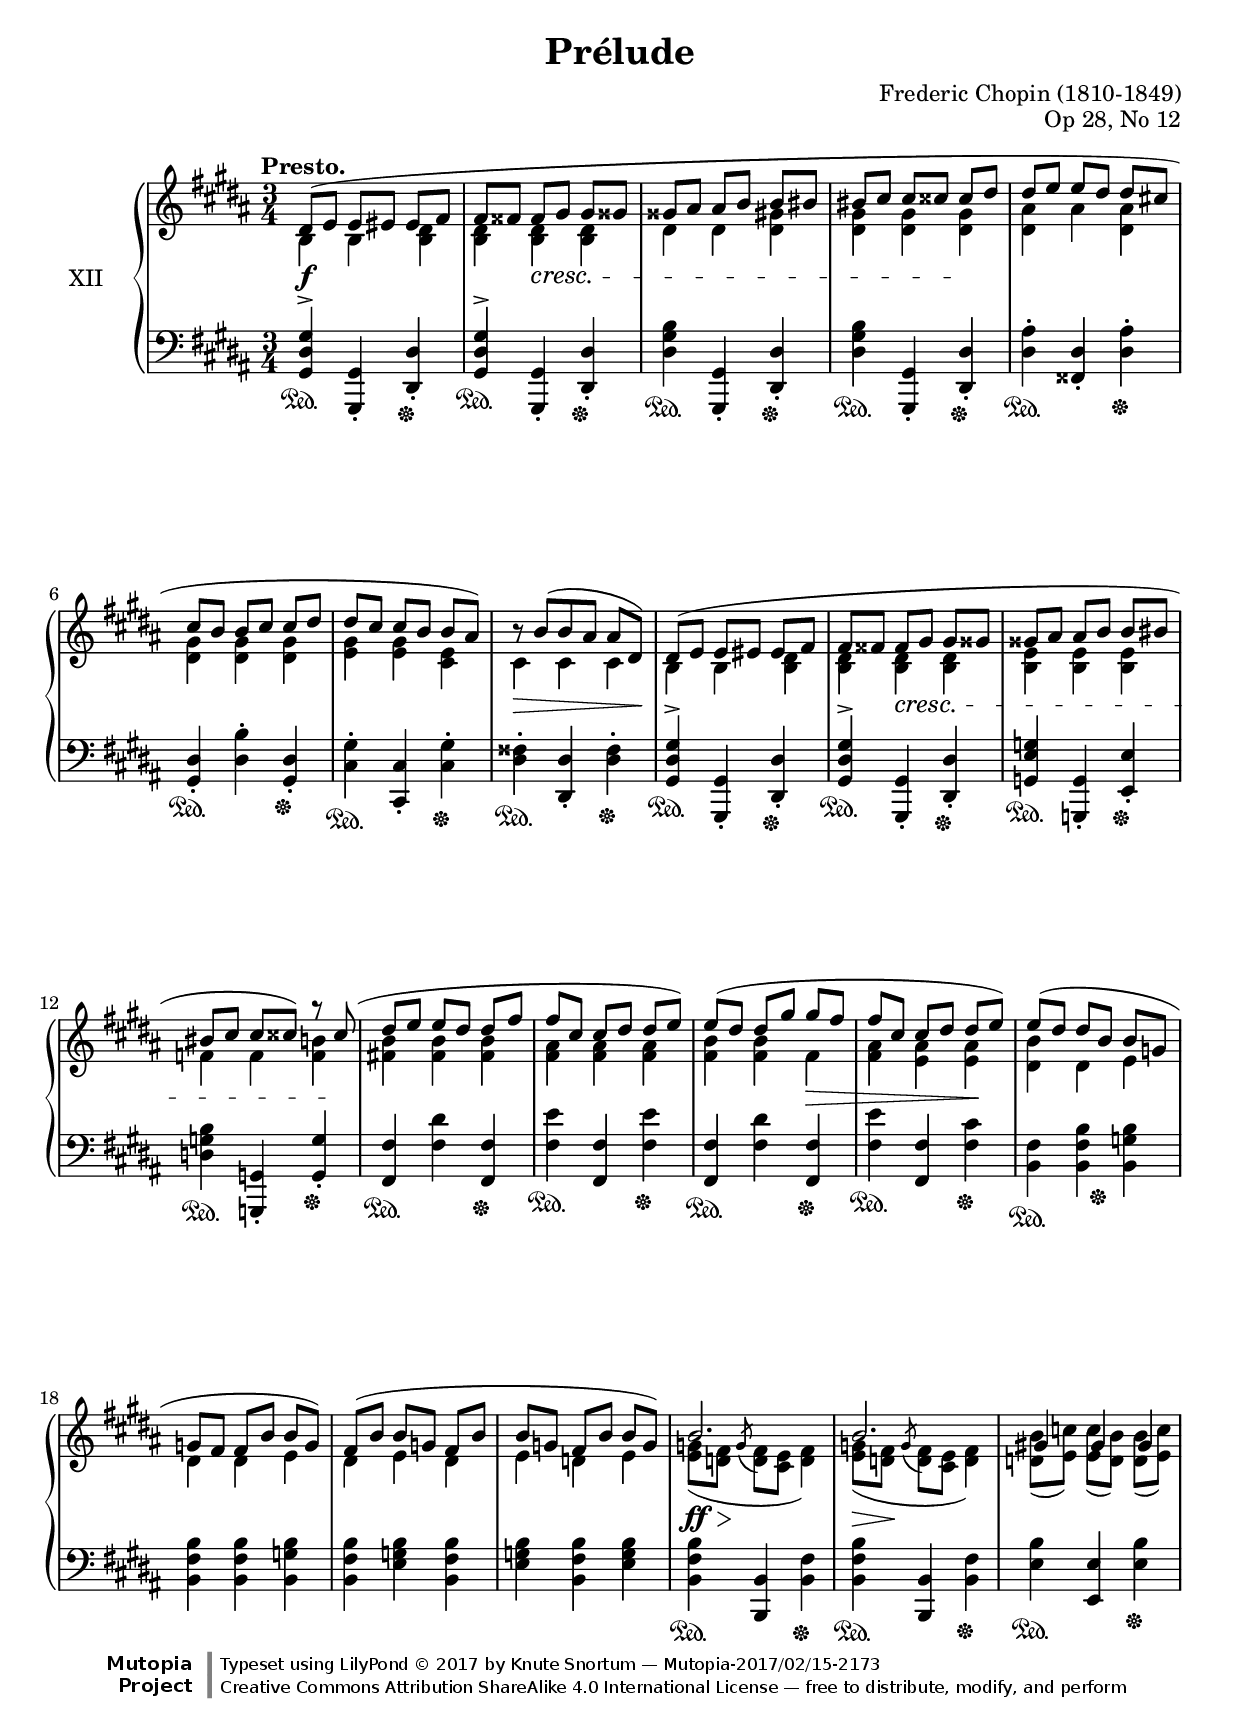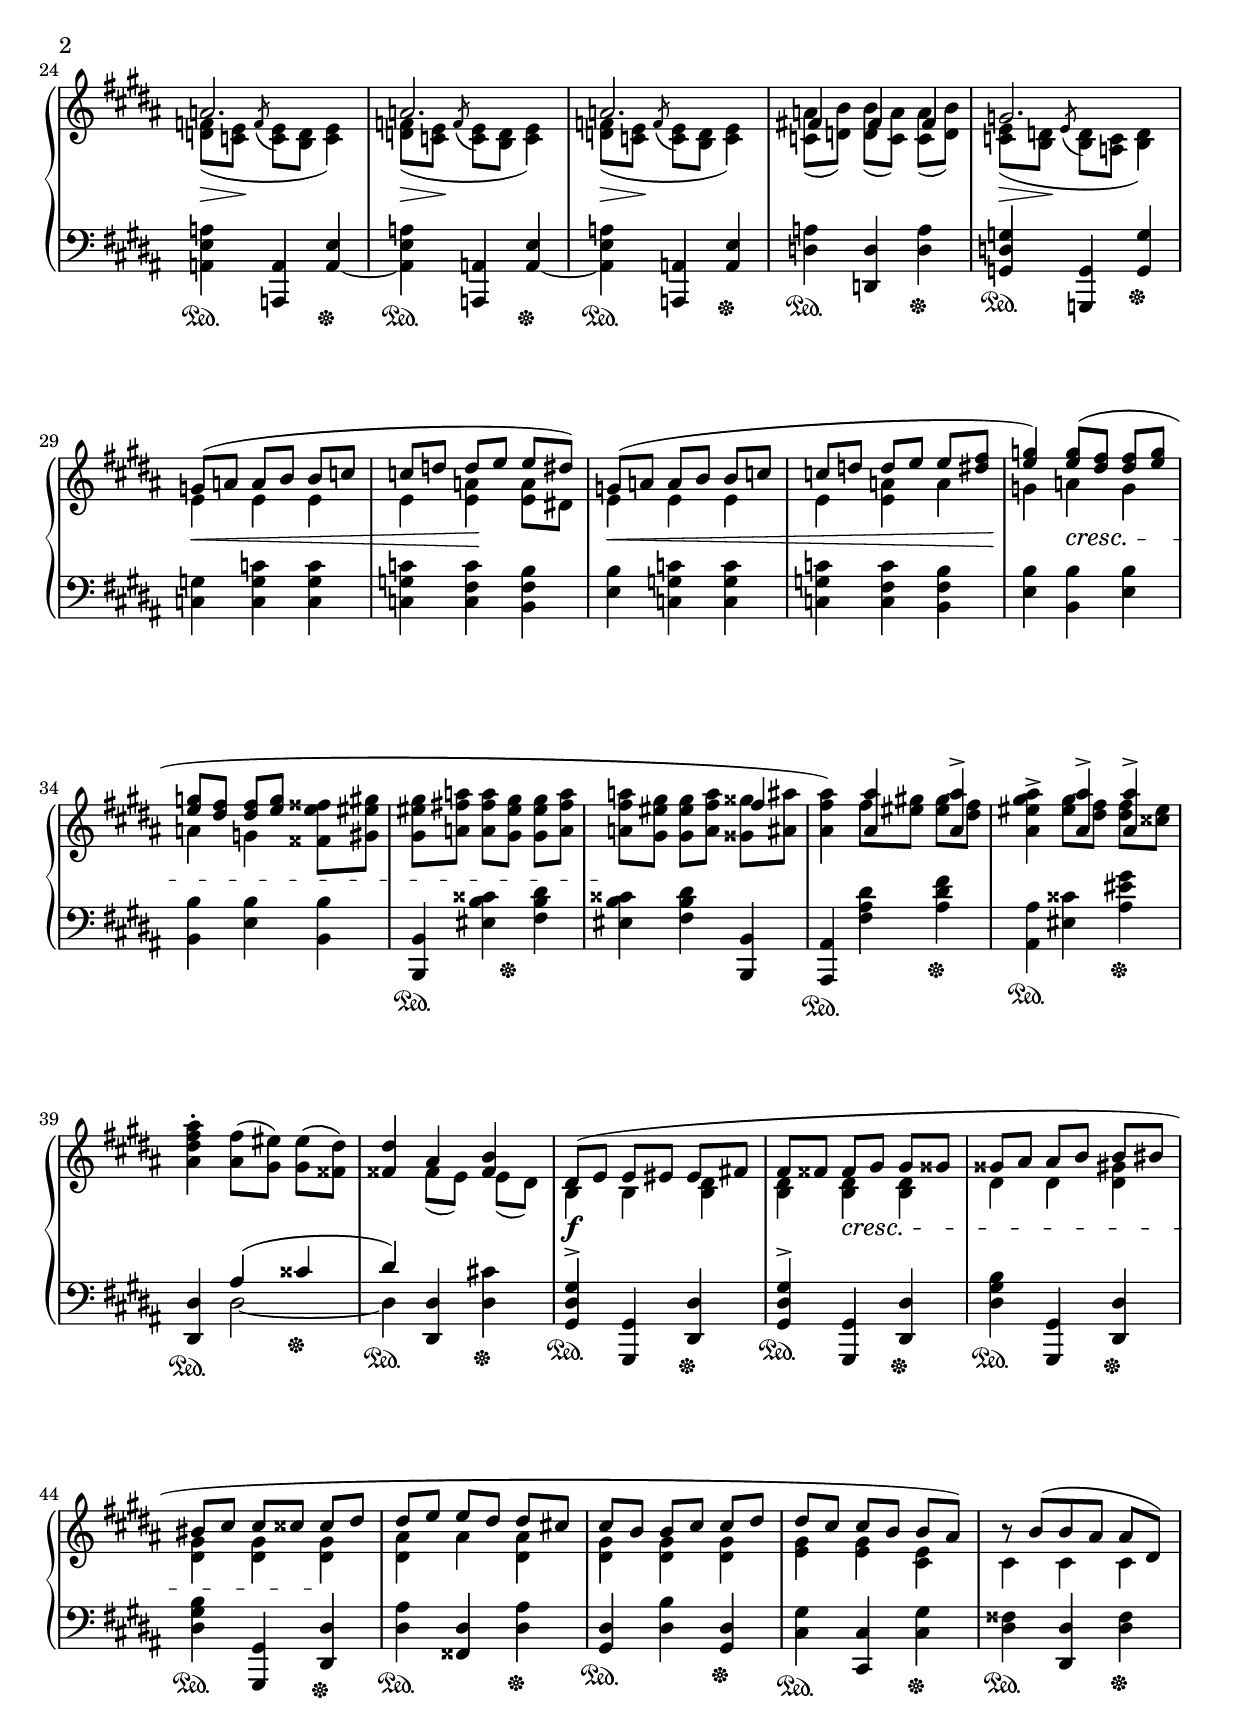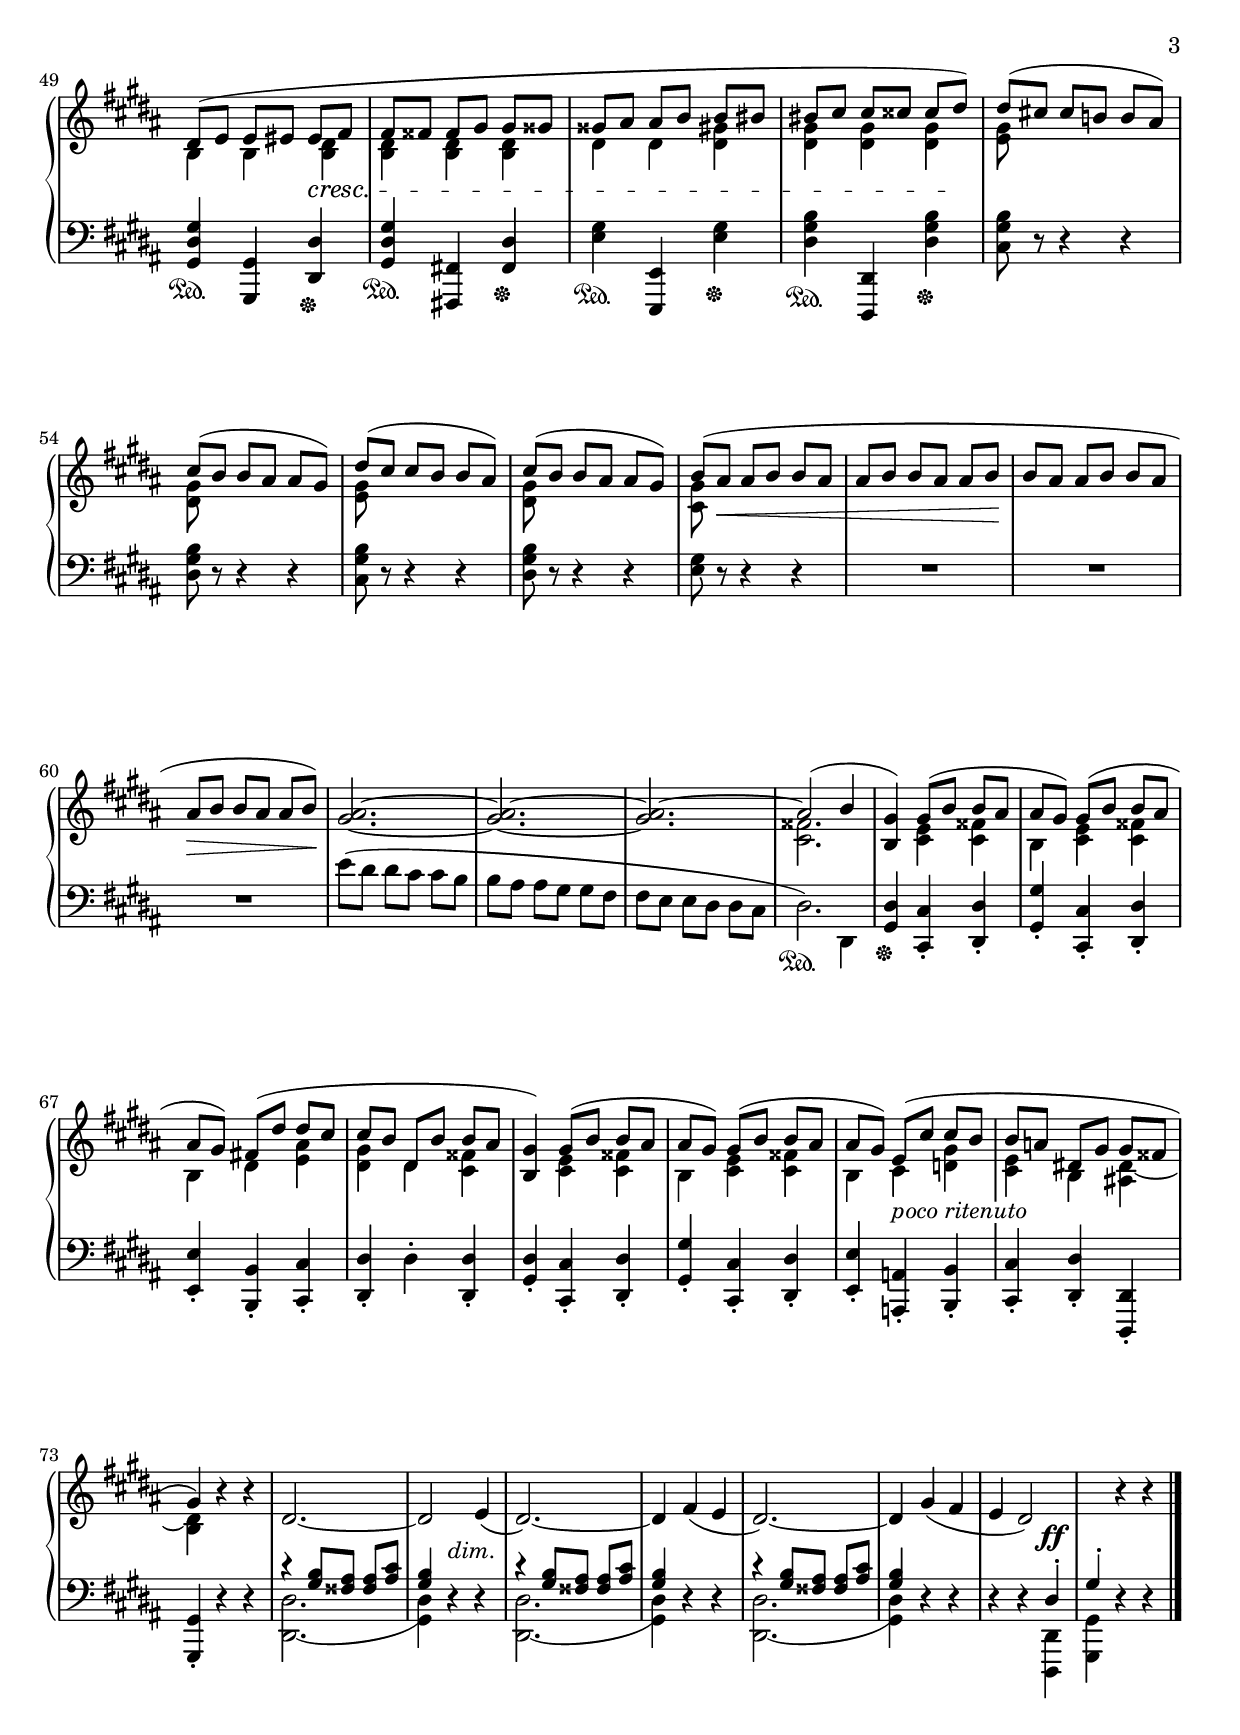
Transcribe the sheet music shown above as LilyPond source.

%...+....1....+....2....+....3....+....4....+....5....+....6....+....7....+....

\version "2.19.54"
\language "english"

\header {
  title = "Prélude"
  composer = "Frederic Chopin (1810-1849)"
  opus = "Op 28, No 12"
  date = "1837"
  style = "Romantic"
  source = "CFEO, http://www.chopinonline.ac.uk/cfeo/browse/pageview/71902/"
  
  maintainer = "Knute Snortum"
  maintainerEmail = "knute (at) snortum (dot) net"
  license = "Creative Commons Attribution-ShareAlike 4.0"
  
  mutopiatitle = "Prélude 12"
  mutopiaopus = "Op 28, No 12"
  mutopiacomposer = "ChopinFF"
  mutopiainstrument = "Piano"

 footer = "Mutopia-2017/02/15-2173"
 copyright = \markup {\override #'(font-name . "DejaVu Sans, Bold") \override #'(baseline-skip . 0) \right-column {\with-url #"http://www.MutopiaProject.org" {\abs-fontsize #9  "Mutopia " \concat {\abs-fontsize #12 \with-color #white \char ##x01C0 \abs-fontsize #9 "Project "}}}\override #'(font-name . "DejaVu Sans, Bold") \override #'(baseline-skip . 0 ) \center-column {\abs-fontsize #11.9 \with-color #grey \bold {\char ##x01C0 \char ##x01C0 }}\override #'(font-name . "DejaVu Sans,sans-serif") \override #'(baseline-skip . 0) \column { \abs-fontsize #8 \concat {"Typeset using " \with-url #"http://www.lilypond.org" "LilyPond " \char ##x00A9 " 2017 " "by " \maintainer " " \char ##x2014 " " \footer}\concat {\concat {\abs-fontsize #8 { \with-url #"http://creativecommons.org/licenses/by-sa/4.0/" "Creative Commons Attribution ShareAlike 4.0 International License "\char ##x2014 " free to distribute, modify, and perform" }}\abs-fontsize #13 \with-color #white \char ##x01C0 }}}
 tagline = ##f
}

sd = \sustainOn 
su = \sustainOff 

staffUp   = \change Staff = "upper"
staffDown = \change Staff = "lower"

global = {
  \key gs \minor
  \time 3/4
  \accidentalStyle piano
  
  % Subdivide eighth notes into twos
  \set Timing.beamExceptions = #'()
  %\set Timing.baseMoment = #(ly:make-moment 1/4)
  \set Timing.beatStructure = #'(1 1 1 1)
}

rightHandUpper = \relative {
  \global
  \clef treble
  \tempo "Presto."
  \voiceOne
  
  | ds'8 ( e e es es fs
  | fs8 fss fss gs gs gss
  | gss8 as as b b bs
  | bs8 cs cs css css ds
  | ds8 e e ds ds cs
  | cs8 b b cs cs ds 
  | ds8 cs cs b b as )
  | \tweak Y-offset 0 r8 b ( [ b as ] as ds, )
  
  \barNumberCheck 9
  | ds8 ( e e es es fs
  | fs8 fss fss gs gs gss
  | gss8 as as b b bs
  | bs8 cs cs css ) r css (
  | ds8 e e ds ds fs
  | fs8 cs cs ds ds e )
  | e8 ( ds ds gs gs fs
  | fs8 cs cs ds ds e )
  
  \barNumberCheck 17
  | e8 ( ds ds b b g
  | g8 fs fs b b g )
  | fs8 ( b b g fs b
  | b8 g fs b b g )
  
  \barNumberCheck 21
  | b2. 
  | b2.
  | gs4 gs gs
  | a2.
  | a2. 
  | a2.
  | fs4 fs fs
  | g2.
  
  \barNumberCheck 29
  | g8 ( a a b b c
  | c8 d d e e ds )
  | g,8 ( a a b b c
  | c8 d d e e <ds fs>
  | <e g>4 ) q8 ( <ds fs> q <e g>
  | <e g>8 <ds fs> q <e g> \oneVoice <fss, e' fss> <gs es' gs>
  | <gs es' gs>8 <a fs' a> q <gs es' gs> q <a fs' a>
  | <a fs' a>8 <gs es' gs> q <a fs' a> \voiceOne fs'4
  
  \barNumberCheck 37
  | \oneVoice <as, fs' as>4 ) \voiceOne <as as'> q^>
  | \oneVoice <as es' gs as>4^> \voiceOne <as as'>^> <as as'>^>
  | \oneVoice <as ds fs as>4^. <as fs'>8 ( <gs es'> ) q ( <fss ds'> )
  | <fss ds'>4 \voiceOne as <fss b>
  
  \barNumberCheck 41
  | ds8 ( e e es es fs
  | fs8 fss fss gs gs gss
  | gss8 as as b b bs
  | bs8 cs cs css css ds
  | ds8 e e ds ds cs
  | cs8 b b cs cs ds 
  | ds8 cs cs b b as )
  | \tweak Y-offset 0 r8 b ( [ b as ] as ds, )
  
  \barNumberCheck 49
  \pageBreak
  | ds8 ( e e es es fs
  | fs8 fss fss gs gs gss
  | gss8 as as b b bs
  | bs8 cs cs css css ds )
  | ds8 ( cs cs b b as )
  | cs ( b b as as gs )
  | ds'8 ( cs cs b b as )
  | cs ( b b as as gs )
  
  \barNumberCheck 57
  | b8 ( as as b b as
  | as8 b b as as b
  | b8 as as b b as
  | as8 b b as as b )
  | <gs_~ as~>2. 
  | <gs_~ as~>2. 
  | <gs as~>2.
  | as2 ( b4
  
  \barNumberCheck 65
  | <b, gs'>4 ) gs'8 ( b b as
  | as8 gs ) gs ( b b as 
  | as8 gs ) fs ( ds' ds cs
  | cs8 b ds, b' b as
  | <b, gs'>4 ) gs'8 ( b b as
  | as8 gs ) gs ( b b as 
  | as8 gs ) e ( cs' cs b
  | b8 a ds, gs gs fss
  | gs4 ) \oneVoice r r
  
  \barNumberCheck 74
  | ds2. ~
  | ds2 e4 (
  | ds2. ) ~
  | ds4 fs ( e
  | ds2.) ~
  | ds4 gs ( fs
  | e4 ds2 )
  | s4 \oneVoice r r
  |
  
  \bar "|."
}

rightHandLower = \relative {
  \global
  \clef treble
  \voiceTwo
  
  | b4 b <b ds>
  | <b ds>4 q q
  | ds4 ds <ds gs>
  | <ds gs>4 q q
  | <ds as'>4 as' <ds, as'>
  | <ds gs>4 q q 
  | <e gs>4 q <cs e>
  | cs4 cs cs
  
  \barNumberCheck 9
  | b4 b <b ds>
  | <b ds>4 q q
  | <b e>4 q q
  | f'4 f <f b>
  | <fs b>4 q q
  | <fs as>4 q q
  | <fs b>4 q fs
  | <fs as>4 <e as> q
  
  \barNumberCheck 17
  | <ds b'>4 ds e
  | ds4 ds e
  | ds4 e ds
  | e4 d e
  
  \barNumberCheck 21
  | <e g>8 ( <d fs> \acciaccatura { \stemUp g } \stemDown <d fs> <cs e> <d fs>4 )
  | <e g>8 ( <d fs> \acciaccatura { \stemUp g } \stemDown <d fs> <cs e> <d fs>4 )
  | <d b'>8 ( <e c'> ) q ( <d b'> ) q ( <e c'> )
  | <d f>8 ( <c e> \acciaccatura { \stemUp f } \stemDown <c e> <b d> <c e>4 )
  | <d f>8 ( <c e> \acciaccatura { \stemUp f } \stemDown <c e> <b d> <c e>4 )
  | <d f>8 ( <c e> \acciaccatura { \stemUp f } \stemDown <c e> <b d> <c e>4 )
  | <c a'>8 ( <d b'> ) q ( <c a'> ) q ( <d b'> )
  | <c e>8 ( <b d> \acciaccatura { \stemUp e } \stemDown <b d> <a c> <b d>4 )
  
  \barNumberCheck 29
  | e4 e e
  | e4 <e a> q8 ds
  | e4 e e
  | e4 <e a> a
  | g4 a g
  | a4 g s
  | s2.
  | s2 <gss gss'>8 <as as'>
  
  \barNumberCheck 37
  | s4 fs'8 <es gs> q <ds fs>
  | s4 <es gs>8 <ds fs> q <css es>
  | s2.
  | s4 fss,8 ( e ) e ( ds )
  
  \barNumberCheck 41
  | b4 b <b ds>
  | <b ds>4 q q
  | ds4 ds <ds gs>
  | <ds gs>4 q q
  | <ds as'>4 as' <ds, as'>
  | <ds gs>4 q q 
  | <e gs>4 q <cs e>
  | cs4 cs cs
  
  \barNumberCheck 49
  | b4 b <b ds>
  | <b ds>4 q q
  | ds4 ds <ds gs>
  | <ds gs>4 q q
  | <e gs>8 s s4 s
  | <ds gs>8 s s4 s
  | <e gs>8 s s4 s
  | <ds gs>8 s s4 s
  
  \barNumberCheck 57
  | <cs gs'>8 s s4 s
  | s2. * 6
  | <cs fss>2.
  
  \barNumberCheck 65
  | s4 <cs e> <cs fss>
  | b4 <cs e> <cs fss>
  | b4 ds <e as>
  | <ds gs>4 ds <cs fss>
  | s4 <cs e> <cs fss>
  | b4 <cs e> <cs fss>
  | b4 cs <d gs>
  | <cs e>4 b <as ds~>
  | <b ds>4 s2
  
  \barNumberCheck 74
  \voiceThree \staffDown
  | r4 <gs b>8 <fss as> q <as cs>
  | <gs b>4 s2
  | r4 <gs b>8 <fss as> q <as cs>
  | <gs b>4 s2
  | r4 <gs b>8 <fss as> q <as cs>
  | <gs b>4 s2
  | s2 ds4^.
  | gs^. s2
}

rightHand = << 
  \new Voice { \rightHandUpper } 
  \new Voice { \rightHandLower } 
>>

leftHandNotes = \relative {
  \global
  \clef bass
  \oneVoice
  
  | <gs, ds' gs>4^> <gs, gs'>_. <ds' ds'>_.
  | <gs ds' gs>4^> <gs, gs'>_. <ds' ds'>_.
  | <ds' gs b>4 <gs,, gs'>_. <ds' ds'>_.
  | <ds' gs b>4 <gs,, gs'>_. <ds' ds'>_.
  | <ds' as'>4^. <fss, ds'>_. <ds' as'>^.
  | <gs, ds'>4_. <ds' b'>^. <gs, ds'>_.
  | <cs gs'>4^. <cs, cs'>_. <cs' gs'>^.
  | <ds fss>4^. <ds, ds'>_. <ds' fss>^.
  
  \barNumberCheck 9
  | <gs, ds' gs>4^> <gs, gs'>_. <ds' ds'>_.
  | <gs ds' gs>4^> <gs, gs'>_. <ds' ds'>_.
  | <g e' g>4 <g, g'>_. <e' e'>_.
  | <d' g b>4 <g,, g'>_. <g' g'>_.
  | <fs fs'>4 <fs' ds'> <fs, fs'>
  | <fs' e'>4 <fs, fs'> <fs' e'>
  | <fs, fs'>4 <fs' ds'> <fs, fs'>
  | <fs' e'>4 <fs, fs'> <fs' cs'>
  
  \barNumberCheck 17
  | <b, fs'>4 <b fs' b> <b g' b>
  | <b fs' b>4 <b fs' b> <b g' b>
  | <b fs' b>4 <e g b> <b fs' b>
  | <e g b>4 <b fs' b> <e g b>
  
  \barNumberCheck 21
  | <b fs' b>4 <b, b'> <b' fs'>
  | <b fs' b>4 <b, b'> <b' fs'>
  | <e b'>4 <e, e'> <e' b'>
  | <a, e' a>4 <a, a'> <a'~ e'>
  | <a e' a>4 <a, a'> <a'~ e'>
  | <a e' a>4 <a, a'> <a' e'>
  | <d a'>4 <d, d'> <d' a'>
  | <g, d' g>4 <g, g'> <g' g'>
  
  \barNumberCheck 29
  | <c g'>4 <c g' c> q
  | <c g' c>4 <c fs c'> < b fs' b>
  | <e b'>4 <c g' c> q
  | <c g' c>4 <c fs c'> <b fs' b>
  | <e b'>4 <b b'> <e b'>
  | <b b'>4 <e b'> <b b'>
  | <b, b'>4 <es' b' css> <fs b ds>
  | <es b' css>4 <fs b ds> <b,, b'>
  
  \barNumberCheck 37
  | <as as'>4 <fs'' as ds> <as ds fs>
  | <as, as'>4 <es' css'> <as es' gs>
  | <ds,, ds'>4 
    <<
      { as''4 ( css | ds ) }
      \\
      { ds,2 ~ | ds4 }
    >>
    <ds, ds'>4 <ds' cs'>
    
  \barNumberCheck 41
  | <gs, ds' gs>4^> <gs, gs'> <ds' ds'>
  | <gs ds' gs>4^> <gs, gs'> <ds' ds'>
  | <ds' gs b>4 <gs,, gs'> <ds' ds'>
  | <ds' gs b>4 <gs,, gs'> <ds' ds'>
  | <ds' as'>4 <fss, ds'> <ds' as'>
  | <gs, ds'>4 <ds' b'> <gs, ds'>
  | <cs gs'>4 <cs, cs'> <cs' gs'>
  | <ds fss>4 <ds, ds'> <ds' fss>
  
  \barNumberCheck 49
  | <gs, ds' gs>4 <gs, gs'> <ds' ds'>
  | <gs ds' gs>4 <fs, fs'> <fs' ds'>
  | <e' gs>4 <e,, e'> <e'' gs>
  | <ds gs b>4 <ds,, ds'> <ds'' gs b>
  | <cs gs' b>8 r r4 r
  | <ds gs b>8 r r4 r
  | <cs gs' b>8 r r4 r
  | <ds gs b>8 r r4 r
  
  \barNumberCheck 57
  | <e gs>8 r r4 r
  | R1 * 3 * 3/4
  << 
    { 
      \voiceFour
      | e'8 ^( ds ds cs cs b
      | b8 as as gs gs fs
      | fs8 e e ds ds cs 
      | ds2. )
    } 
    \\
    { 
      | s2.
      | s2.
      | s2.
      | s2 ds,4
    } 
  >>
  
  \barNumberCheck 65
  | <gs ds'>4 <cs, cs'>-. <ds ds'>-.
  | <gs gs'>4-. <cs, cs'>-. <ds ds'>-.
  | <e e'>4-. <b b'>-. <cs cs'>-.
  | <ds ds'>4-. ds'-. <ds, ds'>-.
  | <gs ds'>4-. <cs, cs'>-. <ds ds'>-.
  | <gs gs'>4-. <cs, cs'>-. <ds ds'>-.
  | <e e'>4-. <a, a'>-. <b b'>-.
  | <cs cs'>4-. <ds ds'>-. <ds, ds'>-.
  | <gs gs'>4-. r r 
  
  \barNumberCheck 74
  \voiceFour
  | <ds' ( ds'>2.
  | <gs ) ds'>4 \oneVoice r r
  \voiceFour
  | <ds ( ds'>2.
  | <gs ) ds'>4 \oneVoice r r
  \voiceFour
  | <ds ( ds'>2.
  | <gs ) ds'>4 \oneVoice r r
  | r4 r \voiceFour <ds, ds'>
  | <gs gs'>4 \oneVoice r r
  
}

pedal = {
  \repeat unfold 8 { | s2 \sd s4 \su }

  \barNumberCheck 9
  \repeat unfold 8 { | s2 \sd s4 \su }
  
  \barNumberCheck 17
  | s4 \sd s8 s \su s4
  | s2. * 3
  
  \barNumberCheck 21
  \repeat unfold 8 { | s2 \sd s4 \su }
  
  \barNumberCheck 29
  | s2. * 6
  | s4 \sd s8 s \su s4
  | s2.
  
  \barNumberCheck 37
  \repeat unfold 4 { | s2 \sd s4 \su }
  
  \barNumberCheck 41
  \repeat unfold 8 { | s2 \sd s4 \su }
  
  \barNumberCheck 49
  \repeat unfold 4 { | s2 \sd s4 \su }
  | s2. * 4
  
  \barNumberCheck 57
  | s2. * 7
  | s2. \sd
  
  \barNumberCheck 65
  | s4 \su s2
  |
}

leftHand = << 
  \new Voice { \leftHandNotes } 
  \new Voice { \pedal } 
>>

dyn = {
  | s2. \f
  | s4 s \cresc s
  | s2.
  | s2 s4 \!
  | s2. * 3
  | s2 \> s8 s \!
  
  \barNumberCheck 9
  | s2.
  | s4 s \cresc s
  | s2.
  | s2 s8 s \!
  | s2.
  | s2.
  | s2 s4 \>
  | s2 s4 \!
  
  \barNumberCheck 17
  | s2. * 4
  
  \barNumberCheck 21
  | s8 \ff \> s \! s2
  | s8 \> s \! s2
  | s2.
  | s8 \> s \! s2
  | s8 \> s \! s2
  | s8 \> s \! s2
  | s2.
  | s8 \> s \! s2
  
  \barNumberCheck 29
  | s2. \<
  | s4 s \! s
  | s2. \<
  | s2.
  | s4 \! s \cresc s
  | s2.
  | s2.
  | s4 \! s s
  
  \barNumberCheck 37
  | s2. * 4
  
  \barNumberCheck 41
  | s2. \f
  | s4 s \cresc s
  | s2.
  | s2 s4 \!
  | s2. * 4
  
  \barNumberCheck 49
  | s2 s4 \cresc
  | s2. 
  | s2.
  | s2 s8 s \!
  | s2. * 4

  \barNumberCheck 57
  | s8 s \< s2
  | s2 s8 s \!
  | s2.
  | s2 \> s8 s \!
  | s2. * 4
  
  \barNumberCheck 65
  | s2. * 6
  | s4 s -\markup { \whiteout "poco ritenuto" } s
  | s2.
  | s2.
  
  \barNumberCheck 74
  | s2.
  | s4 s -"dim." s
  | s2. * 4
  | s2 s4 \ff
}

#(set-global-staff-size 20)

\paper {
  ragged-last-bottom = ##f % False after editing is finished
  
  top-margin = 8\mm
  bottom-margin = 6\mm
  system-system-spacing.basic-distance = #19
  
  % #(set-paper-size "letter") % for testing only
}

\score {
  \new PianoStaff <<
    \set PianoStaff.instrumentName = #"XII"
    \new Staff = "upper" \rightHand
    \new Dynamics \dyn
    \new Staff = "lower" \leftHand
  >>
  \layout {
    %{\context {
      \Score
      \remove "Bar_number_engraver"
    } %}
  }
  \midi {
    \tempo 4 = 208
  }
}
